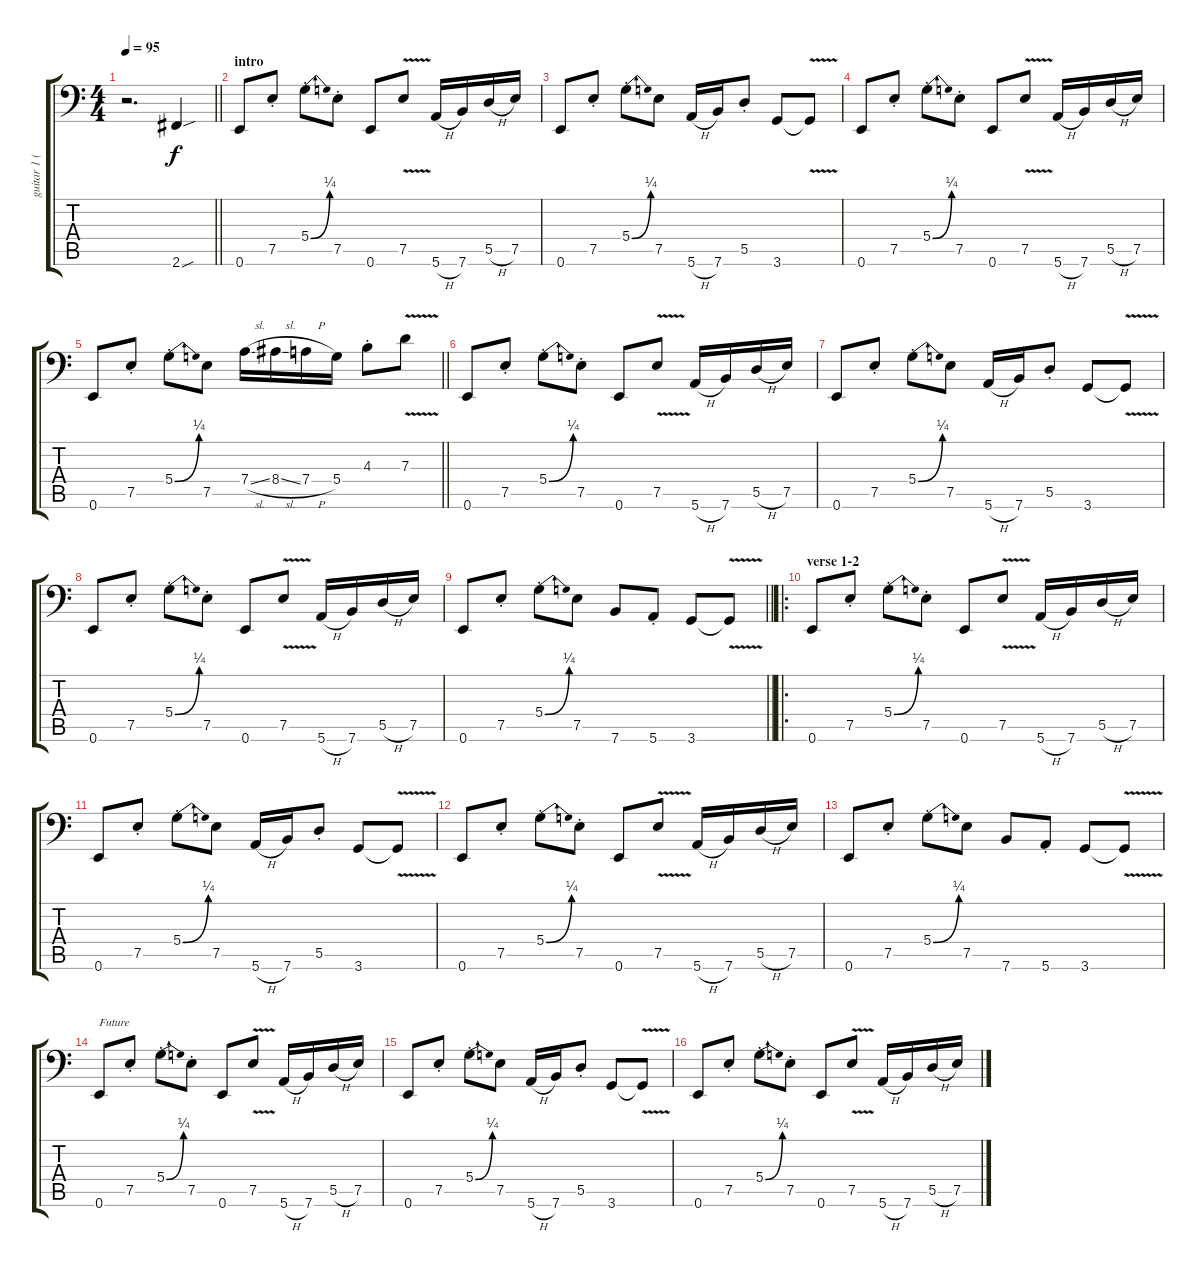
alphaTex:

\track ("guitar 1 (octaver, down one)" "guitar 1 (") {instrument overdrivenguitar}
\staff {score tabs}
\tuning (E3 B2 G2 D2 A1 E1) {hide}
\ts (4 4)
\tempo 95
\clef f4
\barLineRight lightlight
\ks c
r.2{d dy f instrument overdrivenguitar} 2.6{sou}.4 |
\section ("" "intro")
0.6.8 7.5{st}.8 5.4{be (bend 0 0 60 1) st}.8 7.5{st}.8 0.6.8 7.5{v}.8 5.6{h}.16 7.6.16 5.5{h}.16 7.5.16 |
0.6.8 7.5{st}.8 5.4{be (bend 0 0 60 1) st}.8 7.5.8 5.6{h}.16 7.6.16 5.5{st}.8 3.6.8 3.6{v t}.8 |
0.6.8 7.5{st}.8 5.4{be (bend 0 0 60 1) st}.8 7.5{st}.8 0.6.8 7.5{v}.8 5.6{h}.16 7.6.16 5.5{h}.16 7.5.16 |
\barLineRight lightlight
0.6.8 7.5{st}.8 5.4{be (bend 0 0 60 1) st}.8 7.5.8 7.4{sl}.16 8.4{sl}.16 7.4{h}.16 5.4.16 4.3{st}.8 7.3{v}.8 |
0.6.8 7.5{st}.8 5.4{be (bend 0 0 60 1) st}.8 7.5{st}.8 0.6.8 7.5{v}.8 5.6{h}.16 7.6.16 5.5{h}.16 7.5.16 |
0.6.8 7.5{st}.8 5.4{be (bend 0 0 60 1) st}.8 7.5.8 5.6{h}.16 7.6.16 5.5{st}.8 3.6.8 3.6{v t}.8 |
0.6.8 7.5{st}.8 5.4{be (bend 0 0 60 1) st}.8 7.5{st}.8 0.6.8 7.5{v}.8 5.6{h}.16 7.6.16 5.5{h}.16 7.5.16 |
\barLineRight lightlight
0.6.8 7.5{st}.8 5.4{be (bend 0 0 60 1) st}.8 7.5.8 7.6.8 5.6{st}.8 3.6.8 3.6{v t}.8 |
\ro
\section ("" "verse 1-2")
0.6.8 7.5{st}.8 5.4{be (bend 0 0 60 1) st}.8 7.5{st}.8 0.6.8 7.5{v}.8 5.6{h}.16 7.6.16 5.5{h}.16 7.5.16 |
0.6.8 7.5{st}.8 5.4{be (bend 0 0 60 1) st}.8 7.5.8 5.6{h}.16 7.6.16 5.5{st}.8 3.6.8 3.6{v t}.8 |
0.6.8 7.5{st}.8 5.4{be (bend 0 0 60 1) st}.8 7.5{st}.8 0.6.8 7.5{v}.8 5.6{h}.16 7.6.16 5.5{h}.16 7.5.16 |
0.6.8 7.5{st}.8 5.4{be (bend 0 0 60 1) st}.8 7.5.8 7.6.8 5.6{st}.8 3.6.8 3.6{v t}.8 |
0.6.8{txt "Future"} 7.5{st}.8 5.4{be (bend 0 0 60 1) st}.8 7.5{st}.8 0.6.8 7.5{v}.8 5.6{h}.16 7.6.16 5.5{h}.16 7.5.16 |
0.6.8 7.5{st}.8 5.4{be (bend 0 0 60 1) st}.8 7.5.8 5.6{h}.16 7.6.16 5.5{st}.8 3.6.8 3.6{v t}.8 |
0.6.8 7.5{st}.8 5.4{be (bend 0 0 60 1) st}.8 7.5{st}.8 0.6.8 7.5{v}.8 5.6{h}.16 7.6.16 5.5{h}.16 7.5.16
